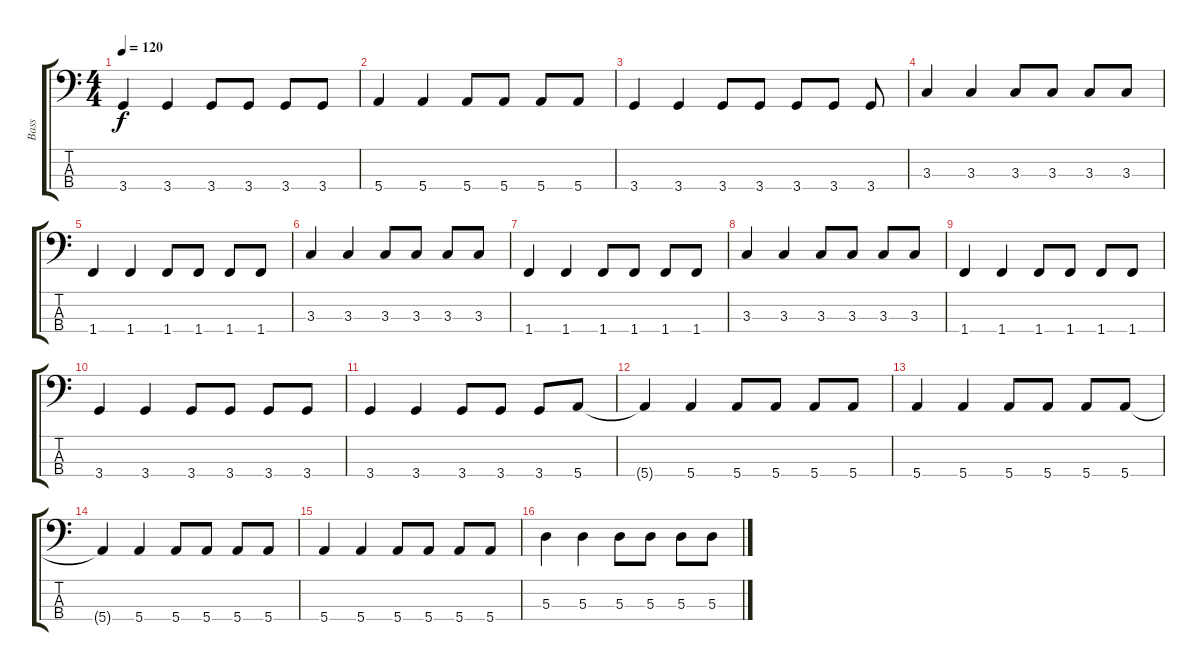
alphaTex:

\track ("Bass" "Bass") {instrument acousticbass}
\staff {score tabs}
\tuning (G2 D2 A1 E1) {hide}
\ts (4 4)
\tempo 120
\clef f4
\ks c
3.4.4{dy f} 3.4.4 3.4.8 3.4.8 3.4.8 3.4.8 |
5.4.4 5.4.4 5.4.8 5.4.8 5.4.8 5.4.8 |
3.4.4 3.4.4 3.4.8 3.4.8 3.4.8 3.4.8 3.4.8 |
3.3.4 3.3.4 3.3.8 3.3.8 3.3.8 3.3.8 |
1.4.4 1.4.4 1.4.8 1.4.8 1.4.8 1.4.8 |
3.3.4 3.3.4 3.3.8 3.3.8 3.3.8 3.3.8 |
1.4.4 1.4.4 1.4.8 1.4.8 1.4.8 1.4.8 |
3.3.4 3.3.4 3.3.8 3.3.8 3.3.8 3.3.8 |
1.4.4 1.4.4 1.4.8 1.4.8 1.4.8 1.4.8 |
3.4.4 3.4.4 3.4.8 3.4.8 3.4.8 3.4.8 |
3.4.4 3.4.4 3.4.8 3.4.8 3.4.8 5.4.8 |
5.4{t}.4 5.4.4 5.4.8 5.4.8 5.4.8 5.4.8 |
5.4.4 5.4.4 5.4.8 5.4.8 5.4.8 5.4.8 |
5.4{t}.4 5.4.4 5.4.8 5.4.8 5.4.8 5.4.8 |
5.4.4 5.4.4 5.4.8 5.4.8 5.4.8 5.4.8 |
5.3.4 5.3.4 5.3.8 5.3.8 5.3.8 5.3.8
